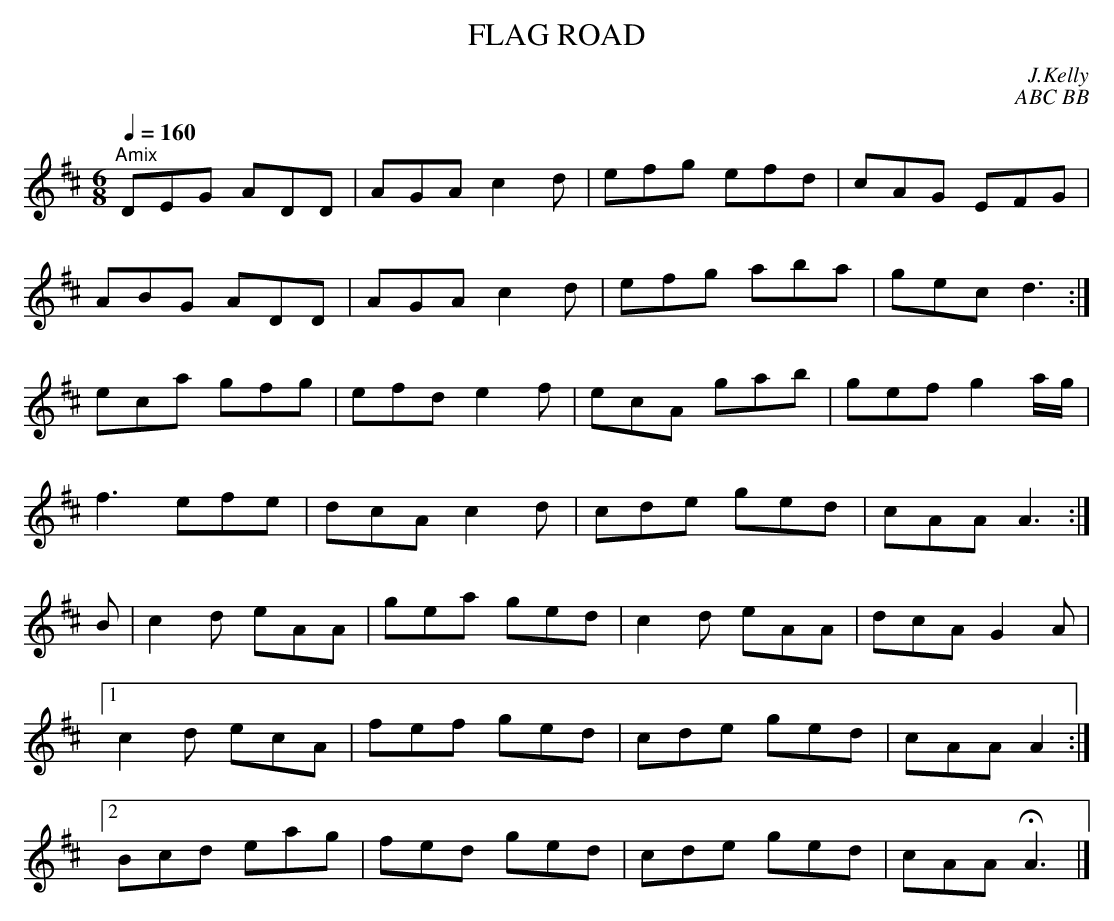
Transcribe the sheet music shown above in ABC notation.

X:1
T:FLAG ROAD
C:J.Kelly
C:ABC BB
M:6/8
L:1/8
Q:1/4=160
K:D
"^Amix"
DEG ADD|AGA c2d|efg efd|cAG EFG|
ABG ADD|AGA c2d|efg aba|gec d3 :|
eca gfg|efd e2f|ecA gab|gef g2a/g/|
f3 efe|dcA c2d|cde ged|cAA A3 :|
B|c2d eAA|gea ged|c2d eAA|dcA G2A|
[1 c2d ecA|fef ged|cde ged|cAA A2:|
[2 Bcd eag|fed ged|cde ged|cAA HA3|]
